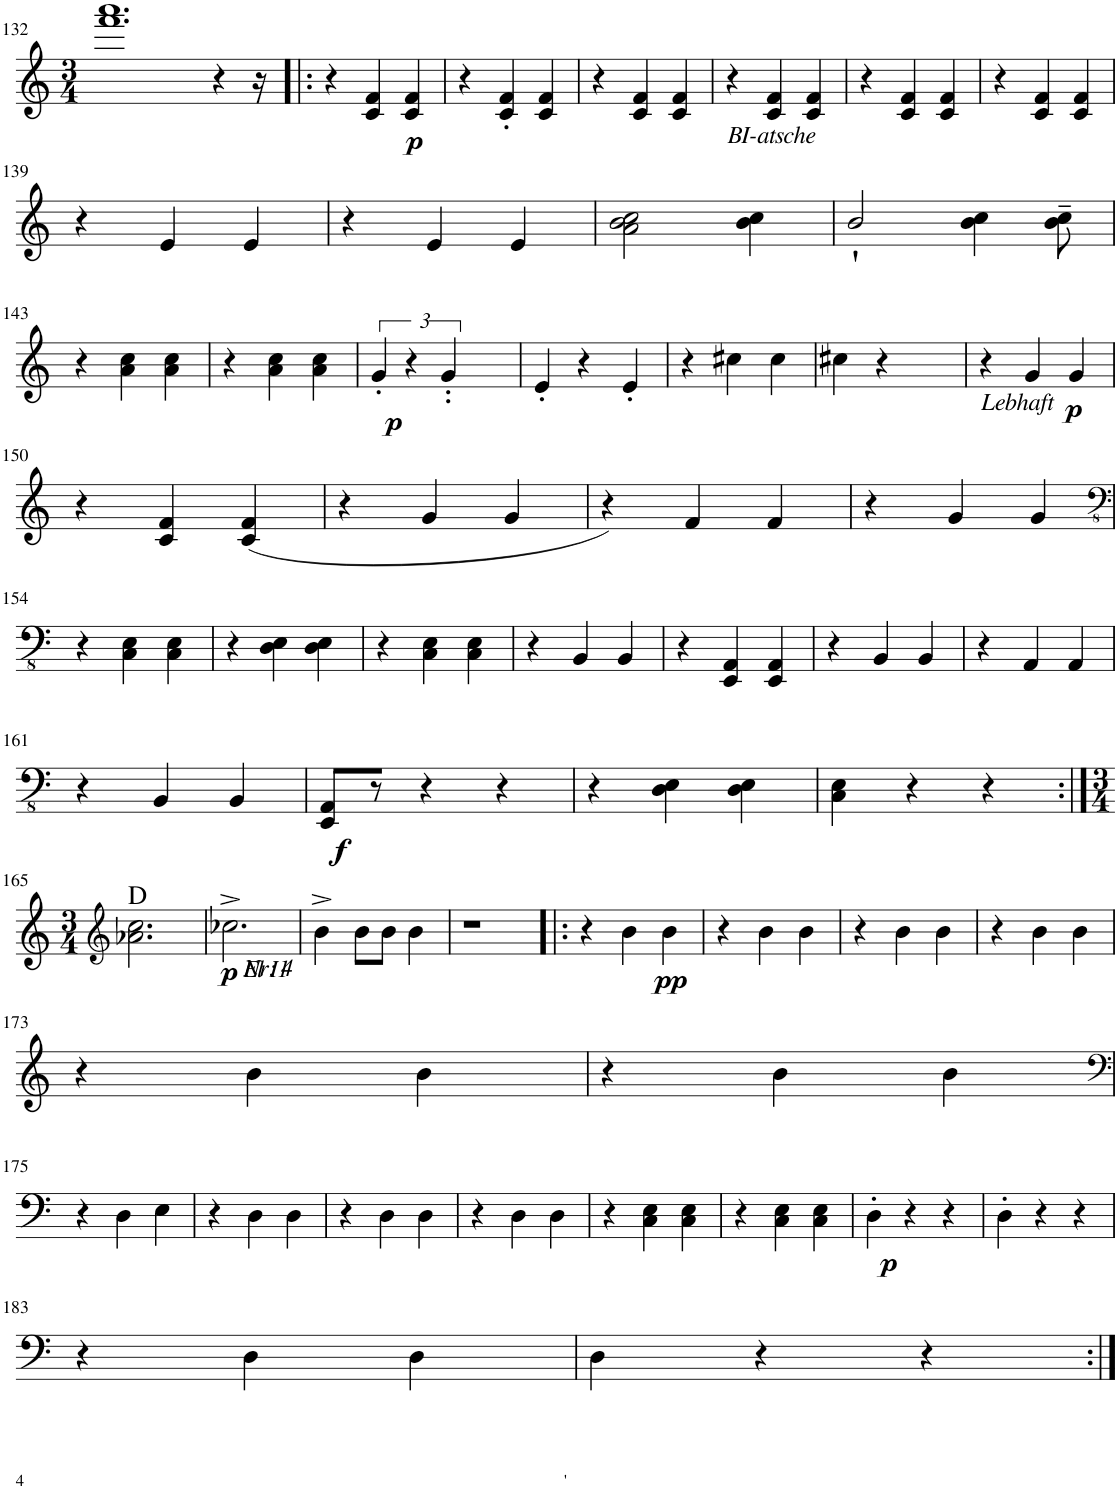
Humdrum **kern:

**kern	**dynam	**harte
*part1	*part1	*part1
*staff1	*staff1	*
!!LO:PB:g=z
*clefG2	*	*
*k[]	*	*
*M3/4	*	*
=132	=132	=132
[2.fff [2.aaa	.	.
2.ryy	.	.
4r	.	.
16r	.	.
=133!|:	=133!|:	=133!|:
4r	.	.
!	!LO:DY:b	!
2.fff] 2.aaa]	p	.
4c/ 4f/	.	.
4c/ 4f/	.	.
=134	=134	=134
4r	.	.
4c/' 4f/'	.	.
4c/ 4f/	.	.
=135	=135	=135
4r	.	.
4c/ 4f/	.	.
4c/ 4f/	.	.
=136	=136	=136
!LO:TX:b:i:t=BI-atsche	!	!
4r	.	.
4c/ 4f/	.	.
4c/ 4f/	.	.
=137	=137	=137
4r	.	.
4c/ 4f/	.	.
4c/ 4f/	.	.
=138	=138	=138
4r	.	.
4c/ 4f/	.	.
4c/ 4f/	.	.
!!LO:LB:g=z
=139	=139	=139
4r	.	.
4e/	.	.
4e/	.	.
=140	=140	=140
4r	.	.
4e/	.	.
4e/	.	.
=141	=141	=141
2a\ 2b\ 2cc\	.	.
4b\ 4cc\	.	.
=142	=142	=142
2b`/	.	.
4b\ 4cc\	.	.
8b\~ 8cc\~	.	.
!!LO:LB:g=z
=143	=143	=143
4r	.	.
4a\ 4cc\	.	.
4a\ 4cc\	.	.
=144	=144	=144
4r	.	.
4a\ 4cc\	.	.
4a\ 4cc\	.	.
=145	=145	=145
!	!LO:DY:b	!
6g'/	p	.
6r	.	.
6g''/	.	.
4ryy	.	.
=146	=146	=146
4e'/	.	.
4r	.	.
4e'/	.	.
=147	=147	=147
4r	.	.
4cc#X\	.	.
4cc#\	.	.
=148	=148	=148
4cc#X\	.	.
4r	.	.
4ryy	.	.
=149	=149	=149
!LO:TX:b:i:t=Lebhaft	!	!
4r	.	.
!	!LO:DY:b	!
4g/	p	.
4g/	.	.
!!LO:LB:g=z
=150	=150	=150
4r	.	.
4c/ 4f/	.	.
(4c/ 4f/	.	.
=151	=151	=151
4r	.	.
4g/	.	.
4g/	.	.
=152	=152	=152
4r)	.	.
4f/	.	.
4f/	.	.
=153	=153	=153
4r	.	.
4g/	.	.
4g/	.	.
!!LO:LB:g=z
=154	=154	=154
*clefFv4	*	*
4r	.	.
4CC\ 4EE\	.	.
4CC\ 4EE\	.	.
=155	=155	=155
4r	.	.
4DD\ 4EE\	.	.
4DD\ 4EE\	.	.
=156	=156	=156
4r	.	.
4CC\ 4EE\	.	.
4CC\ 4EE\	.	.
=157	=157	=157
4r	.	.
4BBB/	.	.
4BBB/	.	.
=158	=158	=158
4r	.	.
4EEE/ 4AAA/	.	.
4EEE/ 4AAA/	.	.
=159	=159	=159
4r	.	.
4BBB/	.	.
4BBB/	.	.
=160	=160	=160
4r	.	.
4AAA/	.	.
4AAA/	.	.
!!LO:LB:g=z
=161	=161	=161
4r	.	.
4BBB/	.	.
4BBB/	.	.
=162	=162	=162
!	!LO:DY:b	!
8EEE/ 8AAA/L	f	.
8r	.	.
4r	.	.
4r	.	.
=163	=163	=163
4r	.	.
4DD\ 4EE\	.	.
4DD\ 4EE\	.	.
=164	=164	=164
4CC\ 4EE\	.	.
4r	.	.
4r	.	.
!!LO:LB:g=z
=165:|!	=165:|!	=165:|!
*clefG2	*	*
*M3/4	*	*
!LO:TX:b:i:t=El I1	!	!
!LO:TX:b:i:t=Nr&colon; 4	!	!
!	!LO:DY:b	!
2.a-X\ 2.cc\	p	D:maj
=166	=166	=166
2.cc-X^\	.	.
=167	=167	=167
4b^\	.	.
8b\L	.	.
8b\J	.	.
4b\	.	.
=168	=168	=168
2.r	.	.
=169!|:	=169!|:	=169!|:
4r	.	.
!	!LO:DY:b	!
4b\	pp	.
4b\	.	.
=170	=170	=170
4r	.	.
4b\	.	.
4b\	.	.
=171	=171	=171
4r	.	.
4b\	.	.
4b\	.	.
=172	=172	=172
4r	.	.
4b\	.	.
4b\	.	.
!!LO:LB:g=z
=173	=173	=173
4r	.	.
4b\	.	.
4b\	.	.
=174	=174	=174
4r	.	.
4b\	.	.
4b\	.	.
!!LO:LB:g=z
=175	=175	=175
*clefF4	*	*
4r	.	.
4D\	.	.
4E\	.	.
=176	=176	=176
4r	.	.
4D\	.	.
4D\	.	.
=177	=177	=177
4r	.	.
4D\	.	.
4D\	.	.
=178	=178	=178
4r	.	.
4D\	.	.
4D\	.	.
=179	=179	=179
4r	.	.
4C\ 4E\	.	.
4C\ 4E\	.	.
=180	=180	=180
4r	.	.
4C\ 4E\	.	.
4C\ 4E\	.	.
=181	=181	=181
!	!LO:DY:b	!
4D'\	p	.
4r	.	.
4r	.	.
=182	=182	=182
4D'\	.	.
4r	.	.
4r	.	.
!!LO:LB:g=z
=183	=183	=183
4r	.	.
4D\	.	.
4D\	.	.
=184	=184	=184
4D\	.	.
4r	.	.
4r	.	.
=:|!	=:|!	=:|!
*-	*-	*-
